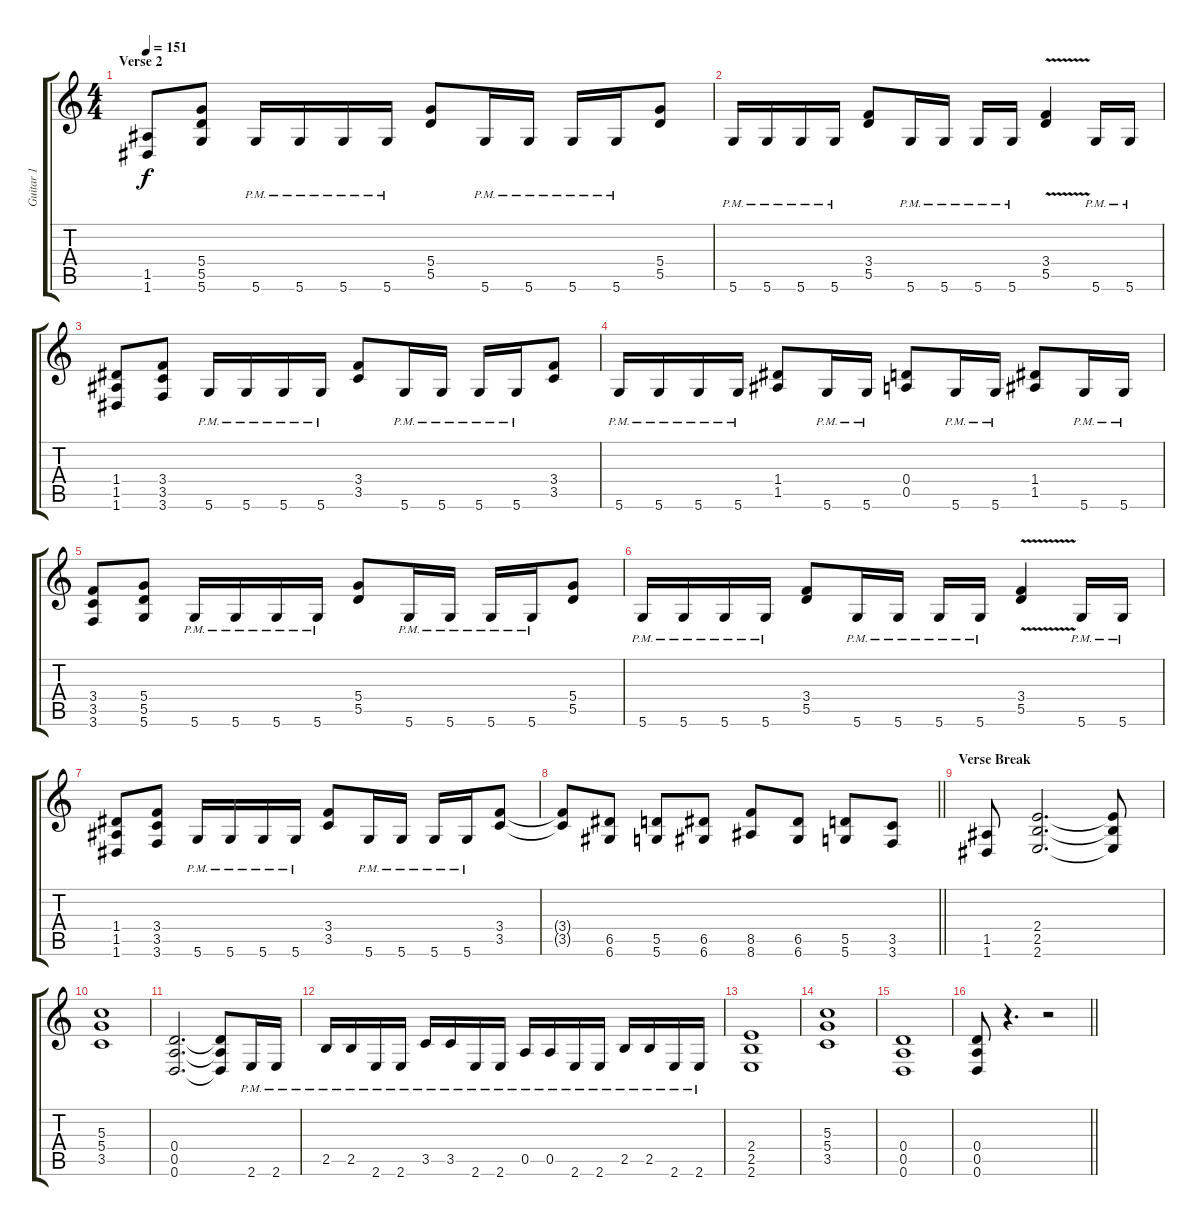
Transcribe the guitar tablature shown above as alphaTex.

\track ("Guitar 1" "Guitar 1") {instrument overdrivenguitar}
\staff {score tabs}
\tuning (E4 B3 G3 D3 A2 D2) {hide}
\ts (4 4)
\section ("" "Verse 2")
\tempo 151
\clef g2
\ks c
(1.5 1.6).8{dy f} (5.4 5.5 5.6).8 5.6{pm}.16 5.6{pm}.16 5.6{pm}.16 5.6{pm}.16 (5.4 5.5).8 5.6{pm}.16 5.6{pm}.16 5.6{pm}.16 5.6{pm}.16 (5.4 5.5).8 |
5.6{pm}.16 5.6{pm}.16 5.6{pm}.16 5.6{pm}.16 (3.4 5.5).8 5.6{pm}.16 5.6{pm}.16 5.6{pm}.16 5.6{pm}.16 (3.4{v} 5.5{v}).4 5.6{pm}.16 5.6{pm}.16 |
(1.4 1.5 1.6).8 (3.4 3.5 3.6).8 5.6{pm}.16 5.6{pm}.16 5.6{pm}.16 5.6{pm}.16 (3.4 3.5).8 5.6{pm}.16 5.6{pm}.16 5.6{pm}.16 5.6{pm}.16 (3.4 3.5).8 |
5.6{pm}.16 5.6{pm}.16 5.6{pm}.16 5.6{pm}.16 (1.4 1.5).8 5.6{pm}.16 5.6{pm}.16 (0.4 0.5).8 5.6{pm}.16 5.6{pm}.16 (1.4 1.5).8 5.6{pm}.16 5.6{pm}.16 |
(3.4 3.5 3.6).8 (5.4 5.5 5.6).8 5.6{pm}.16 5.6{pm}.16 5.6{pm}.16 5.6{pm}.16 (5.4 5.5).8 5.6{pm}.16 5.6{pm}.16 5.6{pm}.16 5.6{pm}.16 (5.4 5.5).8 |
5.6{pm}.16 5.6{pm}.16 5.6{pm}.16 5.6{pm}.16 (3.4 5.5).8 5.6{pm}.16 5.6{pm}.16 5.6{pm}.16 5.6{pm}.16 (3.4{v} 5.5{v}).4 5.6{pm}.16 5.6{pm}.16 |
(1.4 1.5 1.6).8 (3.4 3.5 3.6).8 5.6{pm}.16 5.6{pm}.16 5.6{pm}.16 5.6{pm}.16 (3.4 3.5).8 5.6{pm}.16 5.6{pm}.16 5.6{pm}.16 5.6{pm}.16 (3.4 3.5).8 |
\barLineRight lightlight
(3.4{t} 3.5{t}).8 (6.5 6.6).8 (5.5 5.6).8 (6.5 6.6).8 (8.5 8.6).8 (6.5 6.6).8 (5.5 5.6).8 (3.5 3.6).8 |
\section ("" "Verse Break")
(1.5 1.6).8 (2.4 2.5 2.6).2{d} (2.4{t} 2.5{t} 2.6{t}).8 |
(5.3 5.4 3.5).1 |
(0.4 0.5 0.6).2{d} (0.4{t} 0.5{t} 0.6{t}).8 2.6{pm}.16 2.6{pm}.16 |
2.5{pm}.16 2.5{pm}.16 2.6{pm}.16 2.6{pm}.16 3.5{pm}.16 3.5{pm}.16 2.6{pm}.16 2.6{pm}.16 0.5{pm}.16 0.5{pm}.16 2.6{pm}.16 2.6{pm}.16 2.5{pm}.16 2.5{pm}.16 2.6{pm}.16 2.6{pm}.16 |
(2.4 2.5 2.6).1 |
(5.3 5.4 3.5).1 |
(0.4 0.5 0.6).1 |
\barLineRight lightlight
(0.4 0.5 0.6).8 r.4{d} r.2
